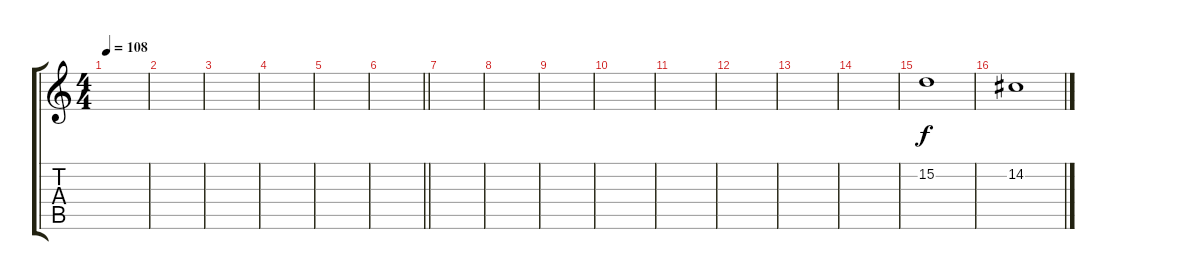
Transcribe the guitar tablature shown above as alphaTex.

\track "" {instrument synthbrass1}
\staff {score tabs}
\tuning (E4 B3 G3 D3 A2 E2) {hide}
\ts (4 4)
\tempo 108
\clef g2
\ks c
|
|
|
|
|
\barLineRight lightlight
|
\section ("" "")
|
|
|
|
|
|
|
|
15.2.1 |
14.2.1
